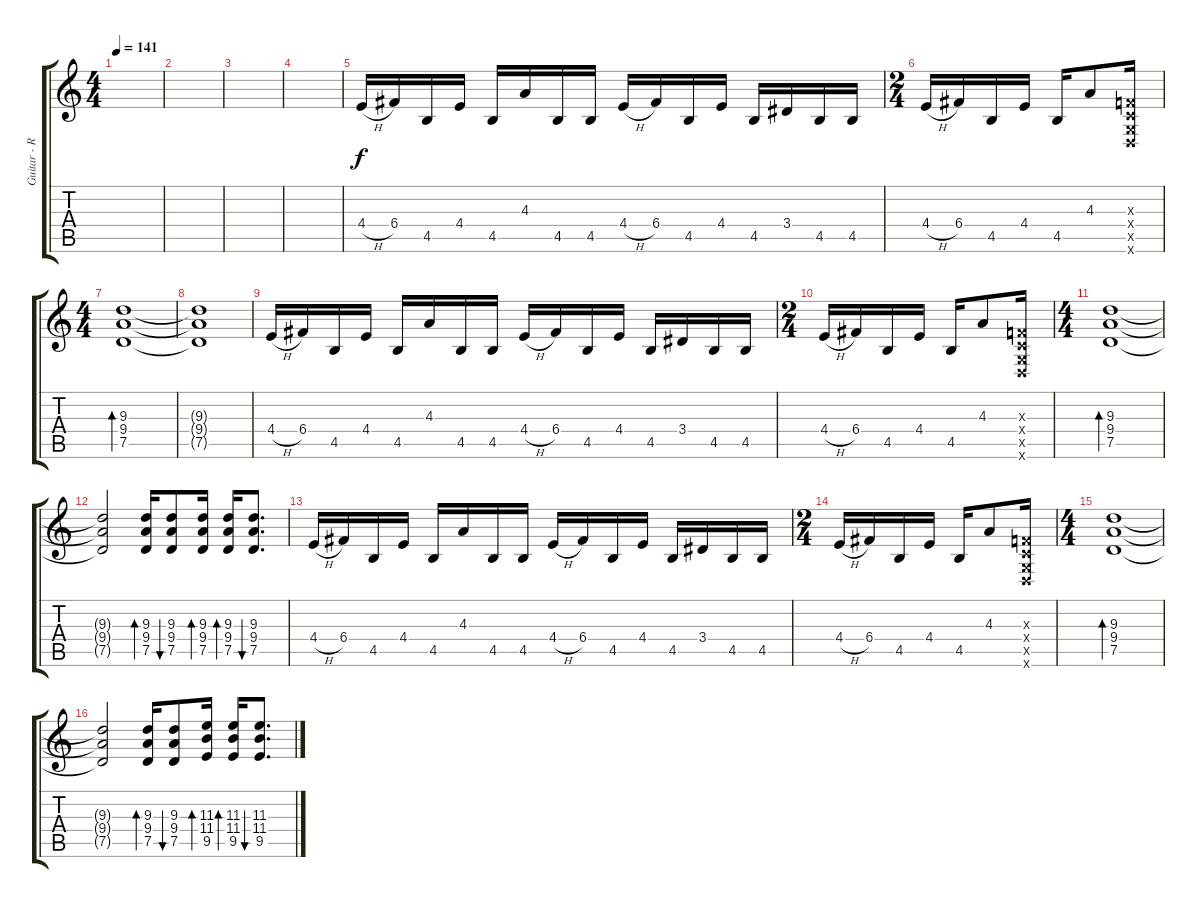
\track ("Guitar - Rythm/Lead" "Guitar - R") {instrument distortionguitar}
\staff {score tabs}
\tuning (D4 A3 F3 C3 G2 D2) {hide}
\ts (4 4)
\tempo 141
\clef g2
\ks c
|
|
|
|
4.4{h}.16 6.4.16 4.5.16 4.4.16 4.5.16 4.3.16 4.5.16 4.5.16 4.4{h}.16 6.4.16 4.5.16 4.4.16 4.5.16 3.4.16 4.5.16 4.5.16 |
\ts (2 4)
4.4{h}.16 6.4.16 4.5.16 4.4.16 4.5.16 4.3.8 (0.3{x} 0.4{x} 0.5{x} 0.6{x}).16 |
\ts (4 4)
(9.3 9.4 7.5).1{bd 240} |
(9.3{t} 9.4{t} 7.5{t}).1 |
4.4{h}.16 6.4.16 4.5.16 4.4.16 4.5.16 4.3.16 4.5.16 4.5.16 4.4{h}.16 6.4.16 4.5.16 4.4.16 4.5.16 3.4.16 4.5.16 4.5.16 |
\ts (2 4)
4.4{h}.16 6.4.16 4.5.16 4.4.16 4.5.16 4.3.8 (0.3{x} 0.4{x} 0.5{x} 0.6{x}).16 |
\ts (4 4)
(9.3 9.4 7.5).1{bd 240} |
(9.3{t} 9.4{t} 7.5{t}).2 (9.3 9.4 7.5).16{bd 60} (9.3 9.4 7.5).8{bu 60} (9.3 9.4 7.5).16{bd 60} (9.3 9.4 7.5).16{bd 60} (9.3 9.4 7.5).8{d bu 60} |
4.4{h}.16 6.4.16 4.5.16 4.4.16 4.5.16 4.3.16 4.5.16 4.5.16 4.4{h}.16 6.4.16 4.5.16 4.4.16 4.5.16 3.4.16 4.5.16 4.5.16 |
\ts (2 4)
4.4{h}.16 6.4.16 4.5.16 4.4.16 4.5.16 4.3.8 (0.3{x} 0.4{x} 0.5{x} 0.6{x}).16 |
\ts (4 4)
(9.3 9.4 7.5).1{bd 240} |
(9.3{t} 9.4{t} 7.5{t}).2 (9.3 9.4 7.5).16{bd 60} (9.3 9.4 7.5).8{bu 60} (11.3 11.4 9.5).16{bd 60} (11.3 11.4 9.5).16{bd 60} (11.3 11.4 9.5).8{d bu 60}
